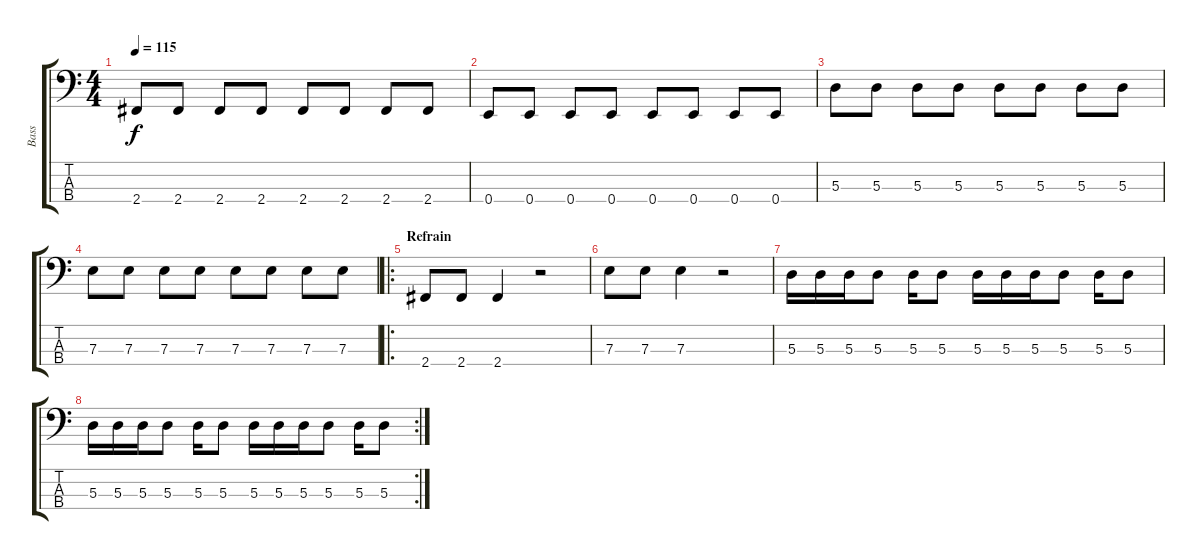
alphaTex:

\track ("Bass" "Bass") {instrument electricbasspick}
\staff {score tabs}
\tuning (G2 D2 A1 E1) {hide}
\ts (4 4)
\tempo 115
\clef f4
\ks c
2.4.8{dy f} 2.4.8 2.4.8 2.4.8 2.4.8 2.4.8 2.4.8 2.4.8 |
0.4.8 0.4.8 0.4.8 0.4.8 0.4.8 0.4.8 0.4.8 0.4.8 |
5.3.8 5.3.8 5.3.8 5.3.8 5.3.8 5.3.8 5.3.8 5.3.8 |
7.3.8 7.3.8 7.3.8 7.3.8 7.3.8 7.3.8 7.3.8 7.3.8 |
\ro
\section ("" "Refrain")
2.4.8 2.4.8 2.4.4 r.2 |
7.3.8 7.3.8 7.3.4 r.2 |
5.3.16 5.3.16 5.3.16 5.3.8 5.3.16 5.3.8 5.3.16 5.3.16 5.3.16 5.3.8 5.3.16 5.3.8 |
\rc 2
5.3.16 5.3.16 5.3.16 5.3.8 5.3.16 5.3.8 5.3.16 5.3.16 5.3.16 5.3.8 5.3.16 5.3.8
